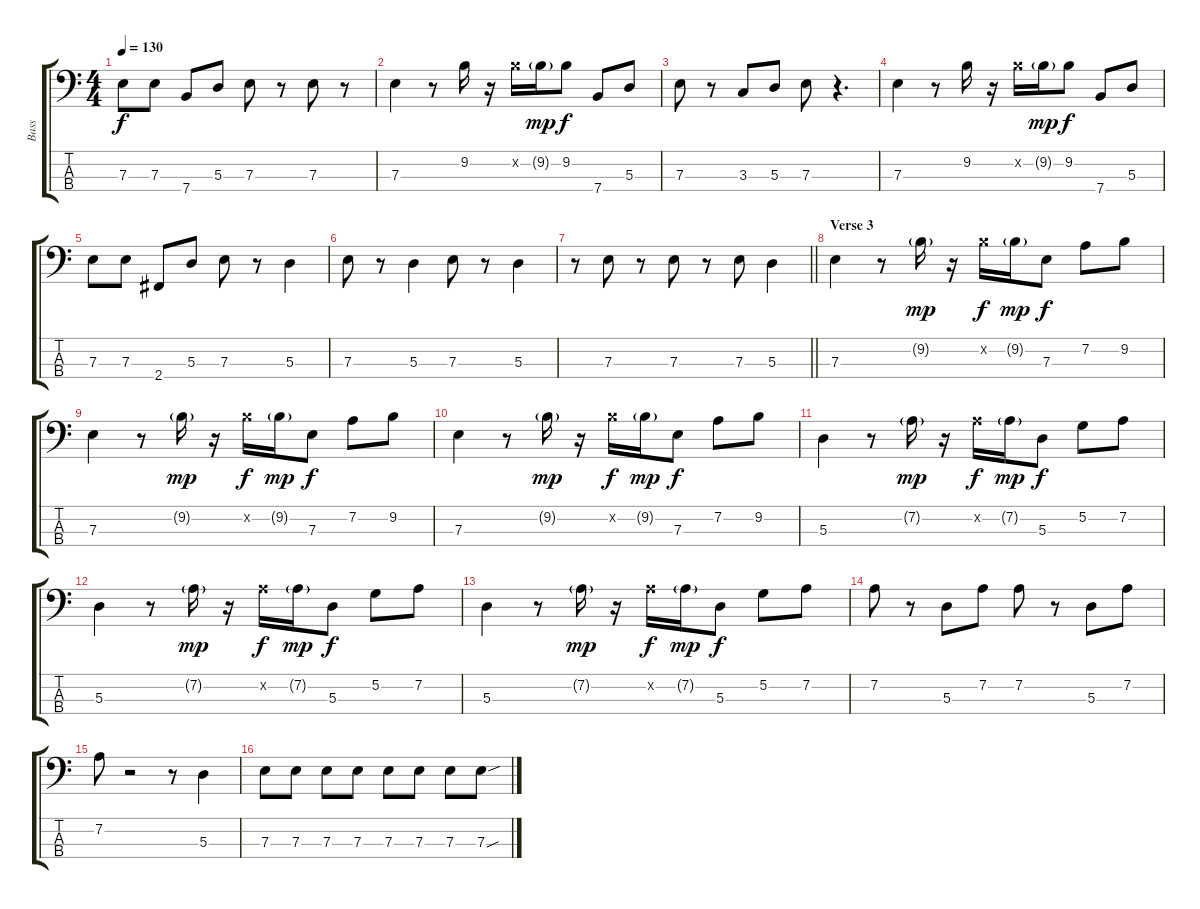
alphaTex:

\track ("Bass" "Bass") {instrument electricbassfinger}
\staff {score tabs}
\tuning (G2 D2 A1 E1) {hide}
\ts (4 4)
\tempo 130
\clef f4
\ks c
7.3.8{dy f} 7.3.8 7.4.8 5.3.8 7.3.8 r.8 7.3.8 r.8 |
7.3.4 r.8 9.2.16 r.16 9.2{x}.16 9.2{g}.16{dy mp} 9.2.8{dy f} 7.4.8 5.3.8 |
7.3.8 r.8 3.3.8 5.3.8 7.3.8 r.4{d} |
7.3.4 r.8 9.2.16 r.16 9.2{x}.16 9.2{g}.16{dy mp} 9.2.8{dy f} 7.4.8 5.3.8 |
7.3.8 7.3.8 2.4.8 5.3.8 7.3.8 r.8 5.3.4 |
7.3.8 r.8 5.3.4 7.3.8 r.8 5.3.4 |
\barLineRight lightlight
r.8 7.3.8 r.8 7.3.8 r.8 7.3.8 5.3.4 |
\section ("" "Verse 3")
7.3.4 r.8 9.2{g}.16{dy mp} r.16 9.2{x}.16{dy f} 9.2{g}.16{dy mp} 7.3.8{dy f} 7.2.8 9.2.8 |
7.3.4 r.8 9.2{g}.16{dy mp} r.16 9.2{x}.16{dy f} 9.2{g}.16{dy mp} 7.3.8{dy f} 7.2.8 9.2.8 |
7.3.4 r.8 9.2{g}.16{dy mp} r.16 9.2{x}.16{dy f} 9.2{g}.16{dy mp} 7.3.8{dy f} 7.2.8 9.2.8 |
5.3.4 r.8 7.2{g}.16{dy mp} r.16 7.2{x}.16{dy f} 7.2{g}.16{dy mp} 5.3.8{dy f} 5.2.8 7.2.8 |
5.3.4 r.8 7.2{g}.16{dy mp} r.16 7.2{x}.16{dy f} 7.2{g}.16{dy mp} 5.3.8{dy f} 5.2.8 7.2.8 |
5.3.4 r.8 7.2{g}.16{dy mp} r.16 7.2{x}.16{dy f} 7.2{g}.16{dy mp} 5.3.8{dy f} 5.2.8 7.2.8 |
7.2.8 r.8 5.3.8 7.2.8 7.2.8 r.8 5.3.8 7.2.8 |
7.2.8 r.2 r.8 5.3.4 |
7.3.8 7.3.8 7.3.8 7.3.8 7.3.8 7.3.8 7.3.8 7.3{sou}.8
